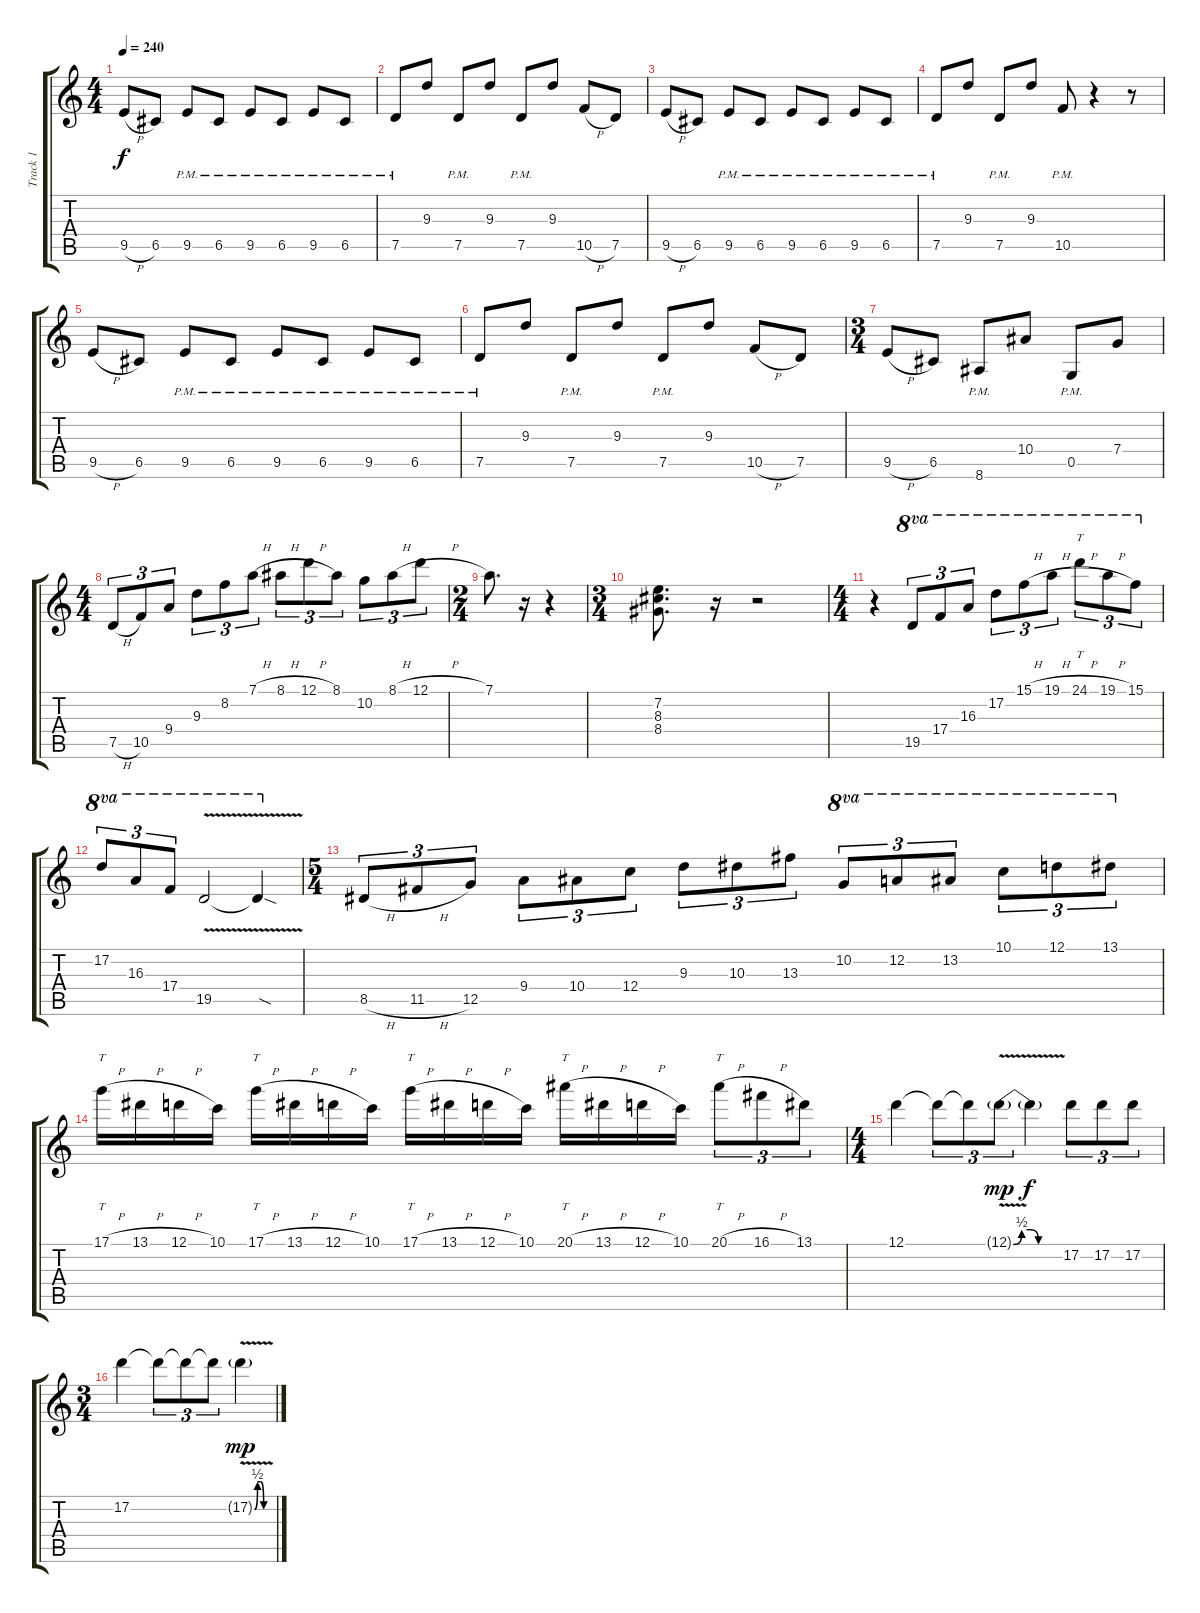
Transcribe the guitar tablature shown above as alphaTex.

\track ("Track 1" "Track 1") {instrument distortionguitar}
\staff {score tabs}
\tuning (D4 A3 F3 C3 G2 D2) {hide}
\ts (4 4)
\tempo 240
\clef g2
\ks c
9.5{h}.8{dy f} 6.5.8 9.5{pm}.8 6.5{pm}.8 9.5{pm}.8 6.5{pm}.8 9.5{pm}.8 6.5{pm}.8 |
7.5{pm}.8 9.3.8 7.5{pm}.8 9.3.8 7.5{pm}.8 9.3.8 10.5{h}.8 7.5.8 |
9.5{h}.8 6.5.8 9.5{pm}.8 6.5{pm}.8 9.5{pm}.8 6.5{pm}.8 9.5{pm}.8 6.5{pm}.8 |
7.5{pm}.8 9.3.8 7.5{pm}.8 9.3.8 10.5{pm}.8 r.4 r.8 |
9.5{h}.8 6.5.8 9.5{pm}.8 6.5{pm}.8 9.5{pm}.8 6.5{pm}.8 9.5{pm}.8 6.5{pm}.8 |
7.5{pm}.8 9.3.8 7.5{pm}.8 9.3.8 7.5{pm}.8 9.3.8 10.5{h}.8 7.5.8 |
\ts (3 4)
9.5{h}.8 6.5.8 8.6{pm}.8 10.4.8 0.5{pm}.8 7.4.8 |
\ts (4 4)
7.5{h}.8{tu (3 2)} 10.5.8{tu (3 2)} 9.4.8{tu (3 2)} 9.3.8{tu (3 2)} 8.2.8{tu (3 2)} 7.1{h}.8{tu (3 2)} 8.1{h}.8{tu (3 2)} 12.1{h}.8{tu (3 2)} 8.1.8{tu (3 2)} 10.2.8{tu (3 2)} 8.1{h}.8{tu (3 2)} 12.1{h}.8{tu (3 2)} |
\ts (2 4)
7.1.8{d} r.16 r.4 |
\ts (3 4)
(7.2 8.3 8.4).8{d} r.16 r.2 |
\ts (4 4)
r.4 19.5.8{tu (3 2) ot 8va} 17.4.8{tu (3 2) ot 8va} 16.3.8{tu (3 2) ot 8va} 17.2.8{tu (3 2) ot 8va} 15.1{h}.8{tu (3 2) ot 8va} 19.1{h}.8{tu (3 2) ot 8va} 24.1{h}.8{tt tu (3 2) ot 8va} 19.1{h}.8{tu (3 2) ot 8va} 15.1.8{tu (3 2) ot 8va} |
17.2.8{tu (3 2) ot 8va} 16.3.8{tu (3 2) ot 8va} 17.4.8{tu (3 2) ot 8va} 19.5{v}.2{ot 8va} 19.5{sod t}.4{ot 8va} |
\ts (5 4)
8.5{h}.8{tu (3 2)} 11.5{h}.8{tu (3 2)} 12.5.8{tu (3 2)} 9.4.8{tu (3 2)} 10.4.8{tu (3 2)} 12.4.8{tu (3 2)} 9.3.8{tu (3 2)} 10.3.8{tu (3 2)} 13.3.8{tu (3 2)} 10.2.8{tu (3 2) ot 8va} 12.2.8{tu (3 2) ot 8va} 13.2.8{tu (3 2) ot 8va} 10.1.8{tu (3 2) ot 8va} 12.1.8{tu (3 2) ot 8va} 13.1.8{tu (3 2) ot 8va} |
17.1{h}.16{tt} 13.1{h}.16 12.1{h}.16 10.1.16 17.1{h}.16{tt} 13.1{h}.16 12.1{h}.16 10.1.16 17.1{h}.16{tt} 13.1{h}.16 12.1{h}.16 10.1.16 20.1{h}.16{tt} 13.1{h}.16 12.1{h}.16 10.1.16 20.1{h}.8{tt tu (3 2)} 16.1{h}.8{tu (3 2)} 13.1.8{tu (3 2)} |
\ts (4 4)
12.1.4 12.1{t}.8{tu (3 2)} 12.1{t}.8{tu (3 2)} 12.1{be (custom 0 0 10 2 20 2 30 0 60 0) v g}.8{tu (3 2) dy mp} 12.1{t}.4{dy f} 17.2.8{tu (3 2)} 17.2.8{tu (3 2)} 17.2.8{tu (3 2)} |
\ts (3 4)
17.2.4 17.2{t}.8{tu (3 2)} 17.2{t}.8{tu (3 2)} 17.2{t}.8{tu (3 2)} 17.2{be (custom 0 0 10 2 20 2 30 0 60 0) v g}.4{dy mp}
